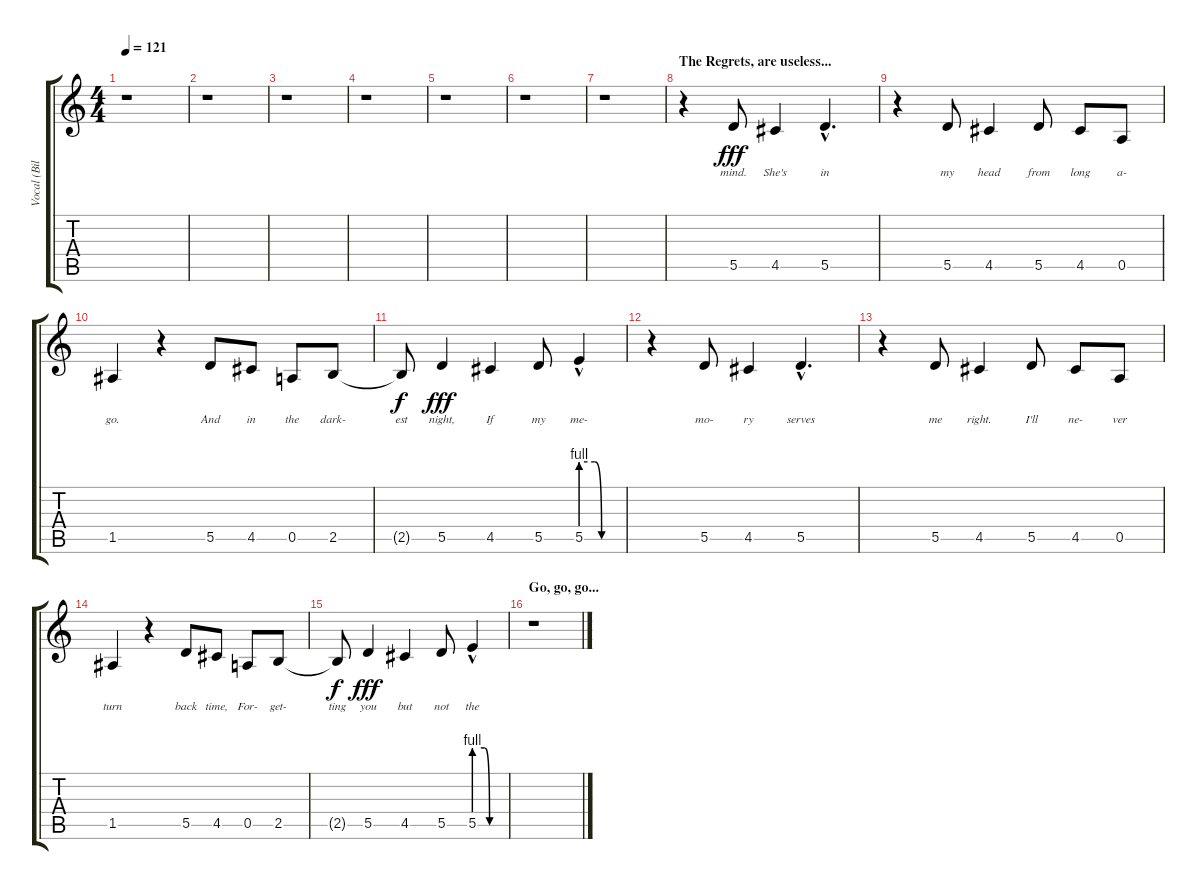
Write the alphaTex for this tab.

\track ("Vocal (Billie Joe)" "Vocal (Bil") {instrument acousticguitarsteel}
\staff {score tabs}
\tuning (E4 B3 G3 D3 A2 D2) {hide}
\ts (4 4)
\tempo 121
\clef g2
\ks c
r.1{dy fff} |
r.1 |
r.1 |
r.1 |
r.1 |
r.1 |
r.1 |
\section ("" "The Regrets, are useless...")
r.4 5.5.8{lyrics (0 "mind.") lyrics (1 "") lyrics (2 "") lyrics (3 "") lyrics (4 "")} 4.5.4{lyrics (0 "She's") lyrics (1 "") lyrics (2 "") lyrics (3 "") lyrics (4 "")} 5.5{hac}.4{d lyrics (0 "in") lyrics (1 "") lyrics (2 "") lyrics (3 "") lyrics (4 "")} |
r.4 5.5.8{lyrics (0 "my") lyrics (1 "") lyrics (2 "") lyrics (3 "") lyrics (4 "")} 4.5.4{lyrics (0 "head") lyrics (1 "") lyrics (2 "") lyrics (3 "") lyrics (4 "")} 5.5.8{lyrics (0 "from") lyrics (1 "") lyrics (2 "") lyrics (3 "") lyrics (4 "")} 4.5.8{lyrics (0 "long") lyrics (1 "") lyrics (2 "") lyrics (3 "") lyrics (4 "")} 0.5.8{lyrics (0 "a-") lyrics (1 "") lyrics (2 "") lyrics (3 "") lyrics (4 "")} |
1.5.4{lyrics (0 "go.") lyrics (1 "") lyrics (2 "") lyrics (3 "") lyrics (4 "")} r.4 5.5.8{lyrics (0 "And") lyrics (1 "") lyrics (2 "") lyrics (3 "") lyrics (4 "")} 4.5.8{lyrics (0 "in") lyrics (1 "") lyrics (2 "") lyrics (3 "") lyrics (4 "")} 0.5.8{lyrics (0 "the") lyrics (1 "") lyrics (2 "") lyrics (3 "") lyrics (4 "")} 2.5.8{lyrics (0 "dark-") lyrics (1 "") lyrics (2 "") lyrics (3 "") lyrics (4 "")} |
2.5{t}.8{lyrics (0 "est") lyrics (1 "") lyrics (2 "") lyrics (3 "") lyrics (4 "") dy f} 5.5.4{lyrics (0 "night,") lyrics (1 "") lyrics (2 "") lyrics (3 "") lyrics (4 "") dy fff} 4.5.4{lyrics (0 "If") lyrics (1 "") lyrics (2 "") lyrics (3 "") lyrics (4 "")} 5.5.8{lyrics (0 "my") lyrics (1 "") lyrics (2 "") lyrics (3 "") lyrics (4 "")} 5.5{be (custom 0 4 20 4 30 0 60 0) hac}.4{lyrics (0 "me-") lyrics (1 "") lyrics (2 "") lyrics (3 "") lyrics (4 "")} |
r.4 5.5.8{lyrics (0 "mo-") lyrics (1 "") lyrics (2 "") lyrics (3 "") lyrics (4 "")} 4.5.4{lyrics (0 "ry") lyrics (1 "") lyrics (2 "") lyrics (3 "") lyrics (4 "")} 5.5{hac}.4{d lyrics (0 "serves") lyrics (1 "") lyrics (2 "") lyrics (3 "") lyrics (4 "")} |
r.4 5.5.8{lyrics (0 "me") lyrics (1 "") lyrics (2 "") lyrics (3 "") lyrics (4 "")} 4.5.4{lyrics (0 "right.") lyrics (1 "") lyrics (2 "") lyrics (3 "") lyrics (4 "")} 5.5.8{lyrics (0 "I'll") lyrics (1 "") lyrics (2 "") lyrics (3 "") lyrics (4 "")} 4.5.8{lyrics (0 "ne-") lyrics (1 "") lyrics (2 "") lyrics (3 "") lyrics (4 "")} 0.5.8{lyrics (0 "ver") lyrics (1 "") lyrics (2 "") lyrics (3 "") lyrics (4 "")} |
1.5.4{lyrics (0 "turn") lyrics (1 "") lyrics (2 "") lyrics (3 "") lyrics (4 "")} r.4 5.5.8{lyrics (0 "back") lyrics (1 "") lyrics (2 "") lyrics (3 "") lyrics (4 "")} 4.5.8{lyrics (0 "time,") lyrics (1 "") lyrics (2 "") lyrics (3 "") lyrics (4 "")} 0.5.8{lyrics (0 "For-") lyrics (1 "") lyrics (2 "") lyrics (3 "") lyrics (4 "")} 2.5.8{lyrics (0 "get-") lyrics (1 "") lyrics (2 "") lyrics (3 "") lyrics (4 "")} |
2.5{t}.8{lyrics (0 "ting") lyrics (1 "") lyrics (2 "") lyrics (3 "") lyrics (4 "") dy f} 5.5.4{lyrics (0 "you") lyrics (1 "") lyrics (2 "") lyrics (3 "") lyrics (4 "") dy fff} 4.5.4{lyrics (0 "but") lyrics (1 "") lyrics (2 "") lyrics (3 "") lyrics (4 "")} 5.5.8{lyrics (0 "not") lyrics (1 "") lyrics (2 "") lyrics (3 "") lyrics (4 "")} 5.5{be (custom 0 4 20 4 30 0 60 0) hac}.4{lyrics (0 "the") lyrics (1 "") lyrics (2 "") lyrics (3 "") lyrics (4 "")} |
\section ("" "Go, go, go...")
r.1
